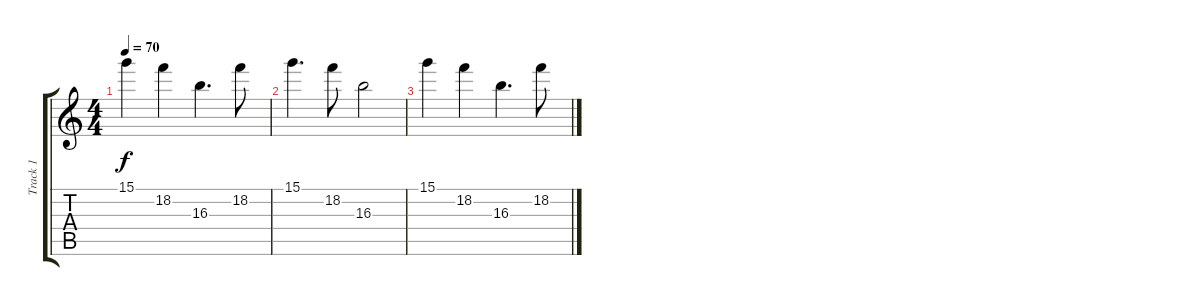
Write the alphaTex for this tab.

\track ("Track 1" "Track 1") {instrument acousticguitarnylon}
\staff {score tabs}
\tuning (E4 B3 G3 D3 A2 E2) {hide}
\ts (4 4)
\tempo 70
\clef g2
\ks c
15.1.4{dy f volume 0} 18.2.4 16.3.4{d} 18.2.8 |
15.1.4{d} 18.2.8 16.3.2 |
15.1.4 18.2.4 16.3.4{d} 18.2.8
